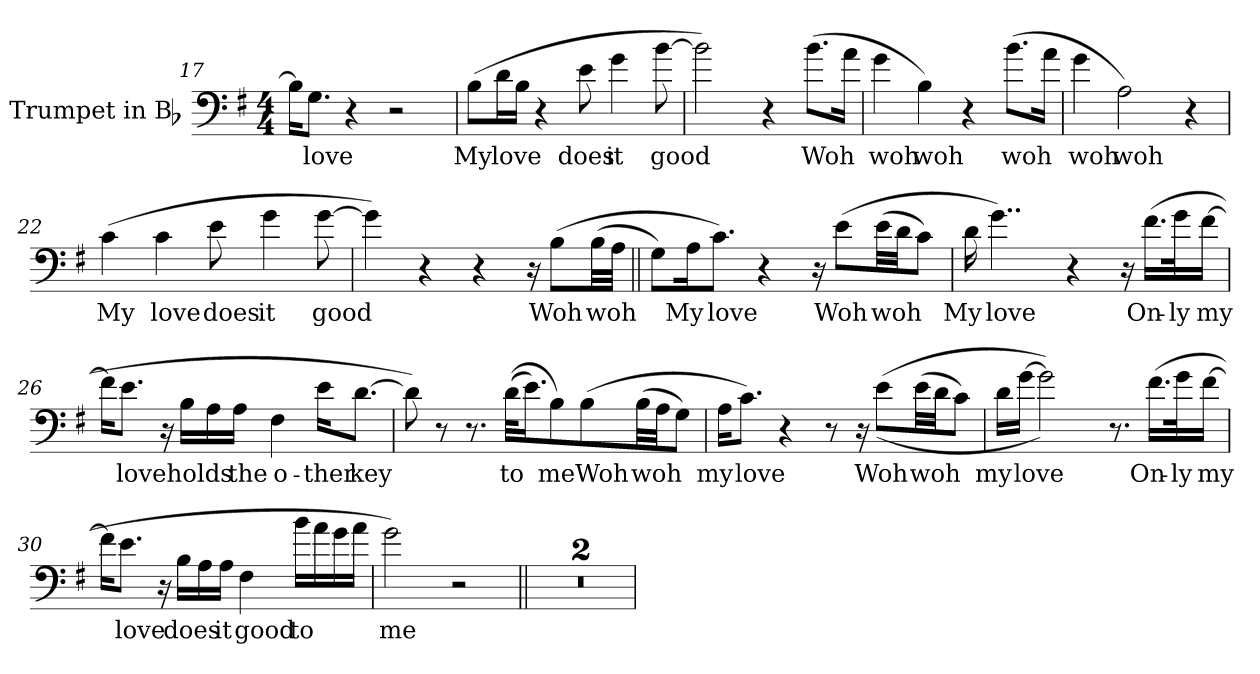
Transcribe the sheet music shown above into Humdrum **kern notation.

**kern	**text
*part1	*part1
*staff1	*staff1
*I"Trumpet in Bb	*
*I'Tpt.	*
*clefF4	*
*ITrd1c2	*
*k[b-]	*
*F:	*
*M4/4	*
=17	=17
16Ai\KL]	.
!	!LO:LY:b:color=#000000
8.Fi\J	love
4r	.
2r	.
!!LO:LB:g=z
=18	=18
!	!LO:LY:b:color=#000000
(8Ai\L	My
!	!LO:LY:b:color=#000000
16ci\L	love
16Ai\JJ	.
4r	.
!	!LO:LY:b:color=#000000
8di\	does
!	!LO:LY:b:color=#000000
4fi\	it
!	!LO:LY:b:color=#000000
[8ai\	good
=19	=19
2ai\])	.
4r	.
!	!LO:LY:b:color=#000000
(8.ai\L	Woh
16gi\Jk	.
=20	=20
!	!LO:LY:b:color=#000000
4fi\	woh
!	!LO:LY:b:color=#000000
4Ai\)	woh
4r	.
!	!LO:LY:b:color=#000000
(8.ai\L	woh
16gi\Jk	.
=21	=21
!	!LO:LY:b:color=#000000
4fi\	woh
!	!LO:LY:b:color=#000000
2Gi\)	woh
4r	.
=22	=22
!	!LO:LY:b:color=#000000
(4B-i\	My
!	!LO:LY:b:color=#000000
4B-i\	love
!	!LO:LY:b:color=#000000
8di\	does
!	!LO:LY:b:color=#000000
4fi\	it
!	!LO:LY:b:color=#000000
[8fi\	good
!!LO:LB:g=z
=23	=23
4fi\])	.
4r	.
4r	.
16r	.
!	!LO:LY:b:color=#000000
(8Ai\L	Woh
!	!LO:LY:b:color=#000000
(32Ai\LL	woh
32Gi\JJJ	.
=24||	=24||
8Fi\L)	.
!	!LO:LY:b:color=#000000
16Gi\k	My
!	!LO:LY:b:color=#000000
8.B-i\J)	love
4r	.
16r	.
!	!LO:LY:b:color=#000000
(8di\L	Woh
!	!LO:LY:b:color=#000000
(32di\LL	woh
32ci\JJ	.
8B-i\J)	.
=25	=25
!	!LO:LY:b:color=#000000
16ci\	My
!	!LO:LY:b:color=#000000
4..fi\)	love
4r	.
16r	.
!	!LO:LY:b:color=#000000
(16.ei\LL	On-
!	!LO:LY:b:color=#000000
32fi\k	-ly
!	!LO:LY:b:color=#000000
[16ei\JJ	my
!!LO:LB:g=z
=26	=26
16ei\KL]	.
!	!LO:LY:b:color=#000000
8.di\J	love
16r	.
!	!LO:LY:b:color=#000000
16Ai\LL	holds
16Gi\	.
!	!LO:LY:b:color=#000000
16Gi\JJ	the
!	!LO:LY:b:color=#000000
4Ei\	o-
!	!LO:LY:b:color=#000000
16di\KL	-ther
!	!LO:LY:b:color=#000000
[8.ci\J	key
=27	=27
8ci\])	.
8r	.
8.r	.
!	!LO:LY:b:color=#000000
((32ci\KLL	to
16.di\J)	.
!	!LO:LY:b:color=#000000
8Ai\)	me
!	!LO:LY:b:color=#000000
(8Ai\	Woh
!	!LO:LY:b:color=#000000
(32Ai\LL	woh
32Gi\JJ	.
8Fi\J)	.
=28	=28
!	!LO:LY:b:color=#000000
16Gi\KL	my
!	!LO:LY:b:color=#000000
8.B-i\J)	love
4r	.
8r	.
16r	.
!	!LO:LY:b:color=#000000
((8di\L	Woh
!	!LO:LY:b:color=#000000
(32di\LL	woh
32ci\JJ	.
8B-i\J)	.
!!LO:LB:g=z
=29	=29
!	!LO:LY:b:color=#000000
16ci\LL	my
!	!LO:LY:b:color=#000000
[16fi\JJ	love
2fi\]))	.
8.r	.
!	!LO:LY:b:color=#000000
(16.ei\LL	On-
!	!LO:LY:b:color=#000000
32fi\k	-ly
!	!LO:LY:b:color=#000000
[16ei\JJ	my
=30	=30
16ei\KL]	.
!	!LO:LY:b:color=#000000
8.di\J	love
16r	.
!	!LO:LY:b:color=#000000
16Ai\LL	does
16Gi\	.
!	!LO:LY:b:color=#000000
16Gi\JJ	it
!	!LO:LY:b:color=#000000
4Ei\	good
!	!LO:LY:b:color=#000000
16ai\LL	to
16gi\	.
16fi\	.
16gi\JJ	.
=31	=31
!	!LO:LY:b:color=#000000
2fi\)	me
2r	.
=32||	=32||
1r	.
=33	=33
1r	.
=	=
*-	*-
